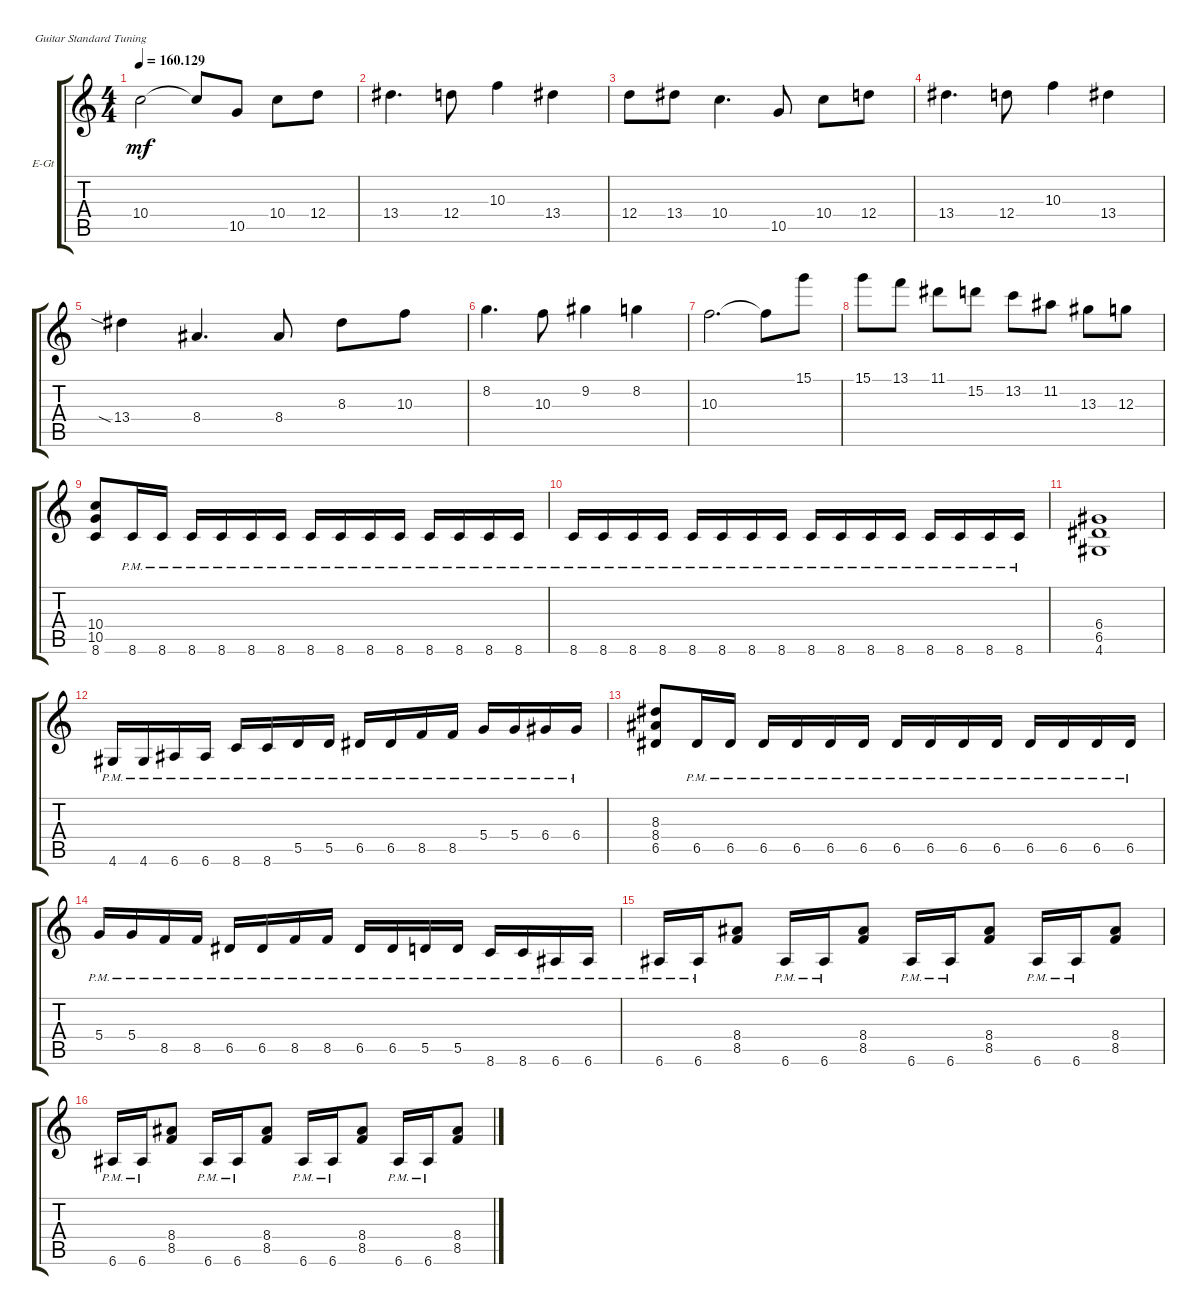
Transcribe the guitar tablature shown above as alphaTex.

\defaultSystemsLayout 4
\bracketExtendMode groupsimilarinstruments
\firstSystemTrackNameOrientation horizontal
\otherSystemsTrackNameOrientation horizontal
\track ("Electric Guitar" "E-Gt") {instrument distortionguitar}
\staff {score tabs}
\tuning (E4 B3 G3 D3 A2 E2)
\ts (4 4)
\tempo
160.129
\accidentals auto
\clef g2
\ottava regular
\simile none
\ks c
10.4.2{dy mf} 10.4{t}.8 10.5.8 10.4.8 12.4.8 |
13.4.4{d} 12.4.8 10.3.4 13.4.4 |
12.4.8 13.4.8 10.4.4{d} 10.5.8 10.4.8 12.4.8 |
13.4.4{d} 12.4.8 10.3.4 13.4.4 |
13.4{sia}.4 8.4.4{d} 8.4.8 8.3.8 10.3.8 |
8.2.4{d} 10.3.8 9.2.4 8.2.4 |
10.3.2{d} 10.3{t}.8 15.1.8 |
15.1.8 13.1.8 11.1.8 15.2.8 13.2.8 11.2.8 13.3.8 12.3.8 |
(8.6 10.5 10.4).8 8.6{pm}.16 8.6{pm}.16 8.6{pm}.16 8.6{pm}.16 8.6{pm}.16 8.6{pm}.16 8.6{pm}.16 8.6{pm}.16 8.6{pm}.16 8.6{pm}.16 8.6{pm}.16 8.6{pm}.16 8.6{pm}.16 8.6{pm}.16 |
8.6{pm}.16 8.6{pm}.16 8.6{pm}.16 8.6{pm}.16 8.6{pm}.16 8.6{pm}.16 8.6{pm}.16 8.6{pm}.16 8.6{pm}.16 8.6{pm}.16 8.6{pm}.16 8.6{pm}.16 8.6{pm}.16 8.6{pm}.16 8.6{pm}.16 8.6{pm}.16 |
(4.6 6.5 6.4).1 |
4.6{pm}.16 4.6{pm}.16 6.6{pm}.16 6.6{pm}.16 8.6{pm}.16 8.6{pm}.16 5.5{pm}.16 5.5{pm}.16 6.5{pm}.16 6.5{pm}.16 8.5{pm}.16 8.5{pm}.16 5.4{pm}.16 5.4{pm}.16 6.4{pm}.16 6.4{pm}.16 |
(6.5 8.4 8.3).8 6.5{pm}.16 6.5{pm}.16 6.5{pm}.16 6.5{pm}.16 6.5{pm}.16 6.5{pm}.16 6.5{pm}.16 6.5{pm}.16 6.5{pm}.16 6.5{pm}.16 6.5{pm}.16 6.5{pm}.16 6.5{pm}.16 6.5{pm}.16 |
5.4{pm}.16 5.4{pm}.16 8.5{pm}.16 8.5{pm}.16 6.5{pm}.16 6.5{pm}.16 8.5{pm}.16 8.5{pm}.16 6.5{pm}.16 6.5{pm}.16 5.5{pm}.16 5.5{pm}.16 8.6{pm}.16 8.6{pm}.16 6.6{pm}.16 6.6{pm}.16 |
6.6{pm}.16 6.6{pm}.16 (8.5 8.4).8 6.6{pm}.16 6.6{pm}.16 (8.5 8.4).8 6.6{pm}.16 6.6{pm}.16 (8.5 8.4).8 6.6{pm}.16 6.6{pm}.16 (8.5 8.4).8 |
6.6{pm}.16 6.6{pm}.16 (8.5 8.4).8 6.6{pm}.16 6.6{pm}.16 (8.5 8.4).8 6.6{pm}.16 6.6{pm}.16 (8.5 8.4).8 6.6{pm}.16 6.6{pm}.16 (8.5 8.4).8
